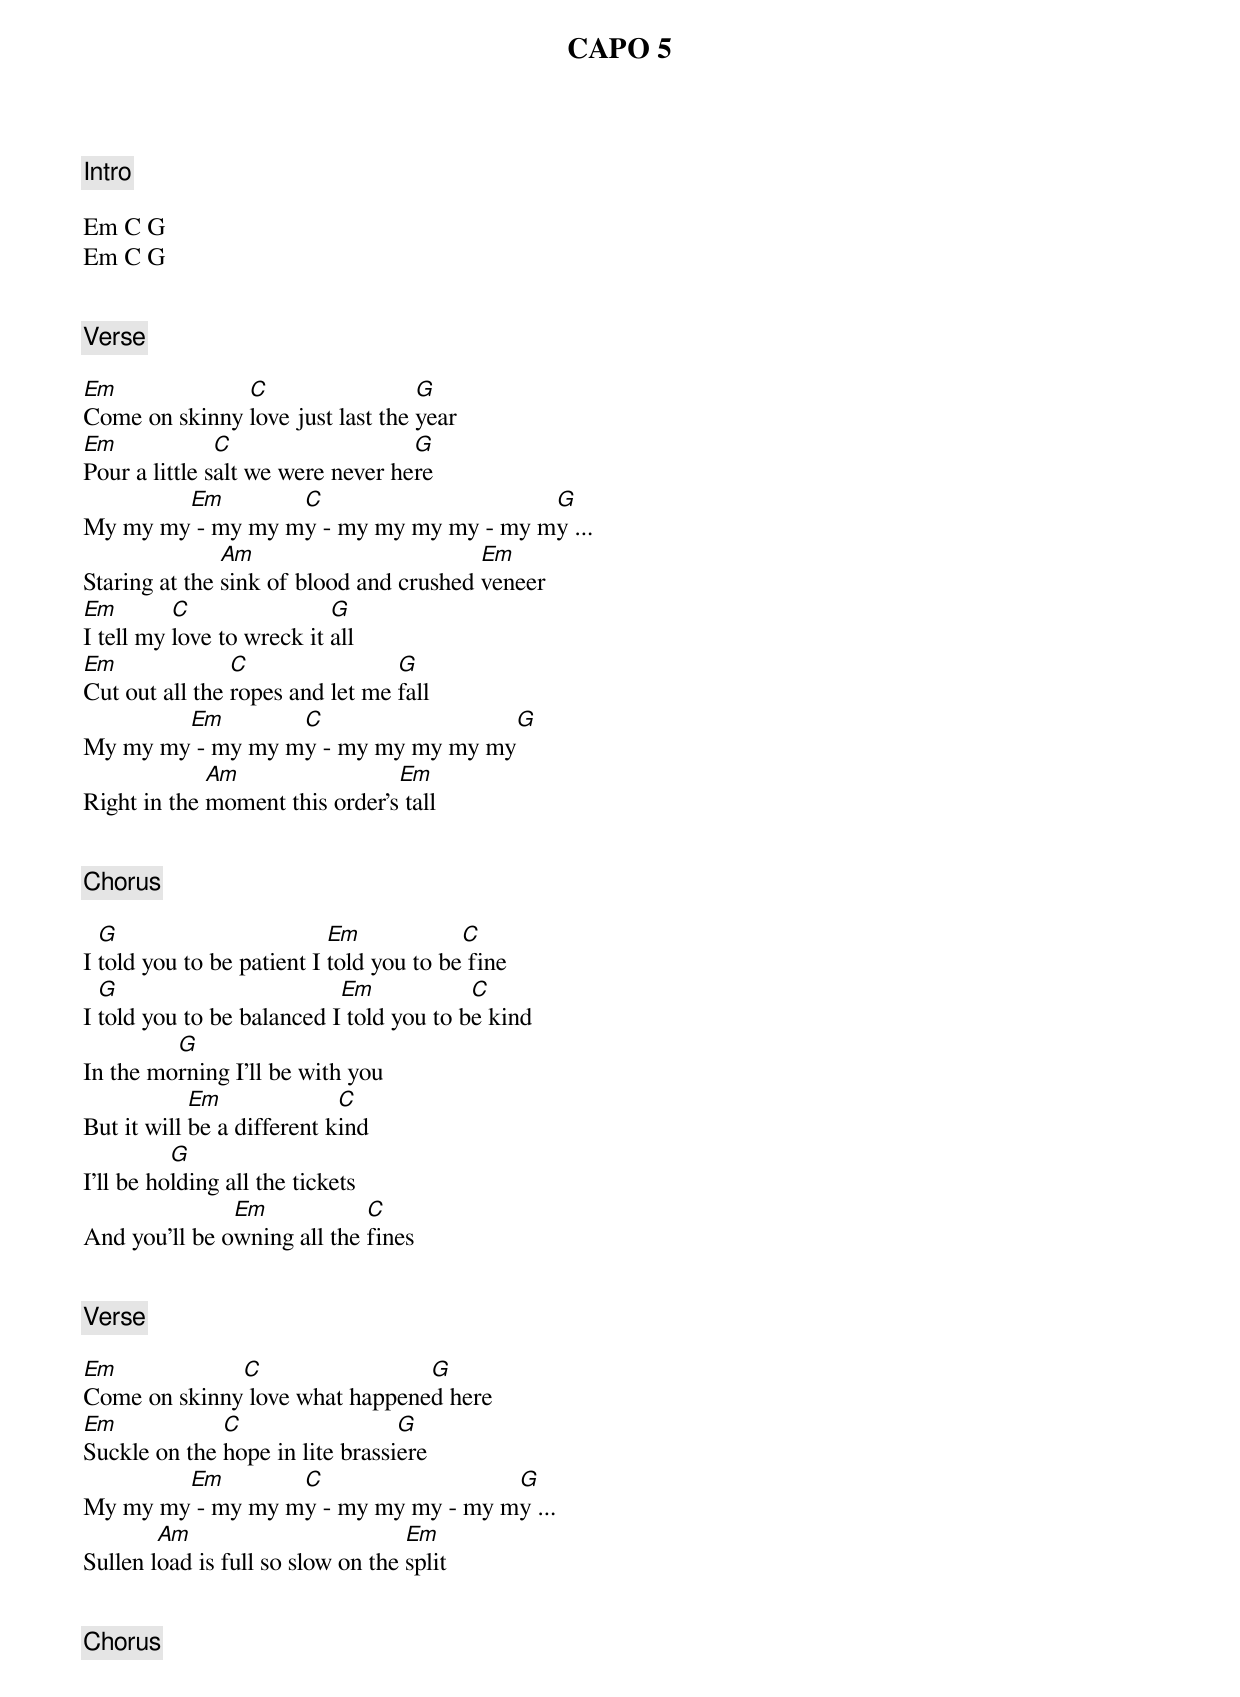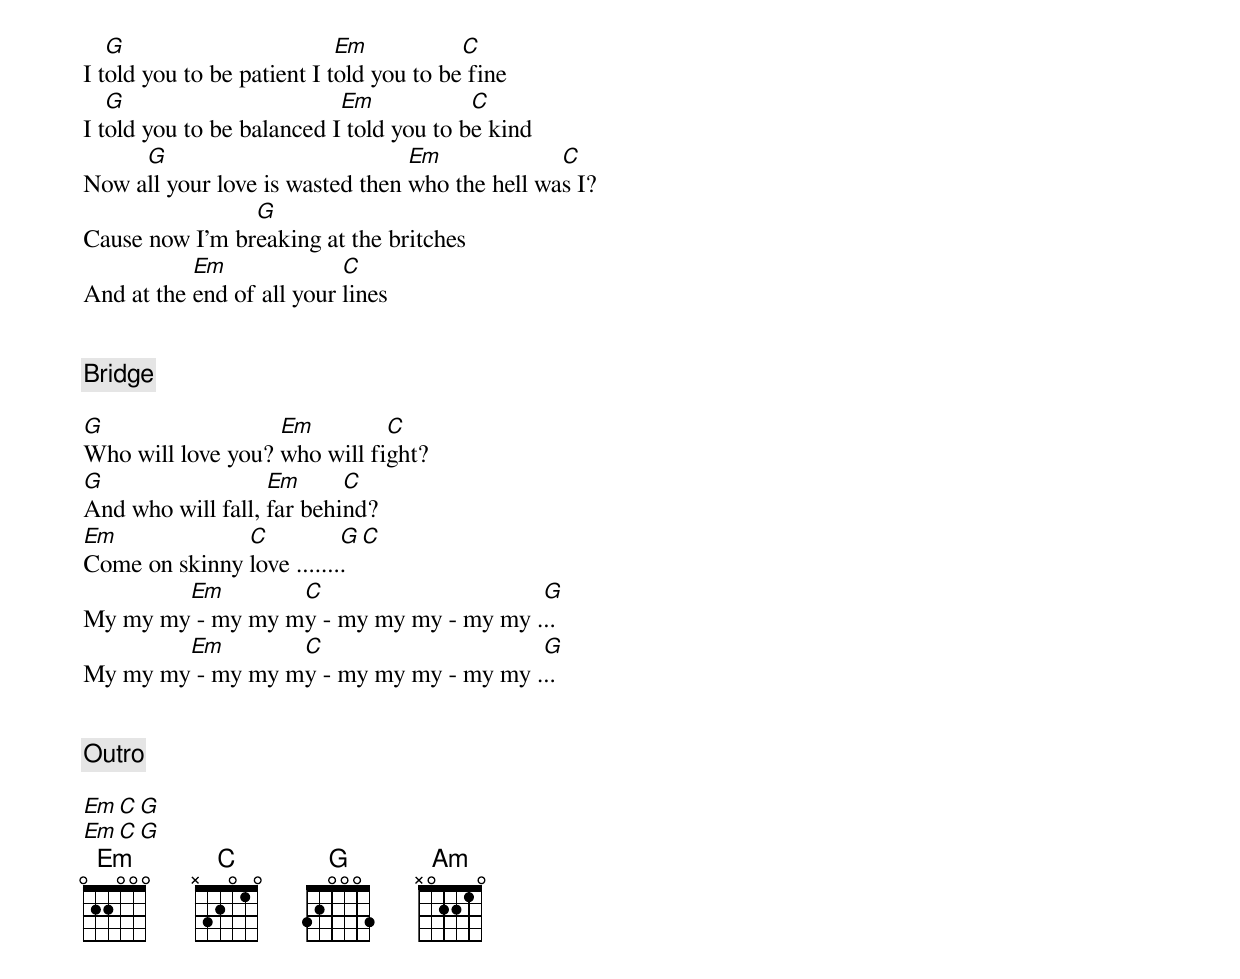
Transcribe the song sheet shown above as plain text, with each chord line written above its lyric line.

CAPO 5

[Intro]

Em C G
Em C G


[Verse]

Em             C                  G
Come on skinny love just last the year
Em             C                   G
Pour a little salt we were never here
        Em        C                     G
My my my - my my my - my my my my - my my ...
               Am                        Em
Staring at the sink of blood and crushed veneer
Em        C                G
I tell my love to wreck it all
Em              C                G
Cut out all the ropes and let me fall
        Em        C                    G
My my my - my my my - my my my my my
             Am                 Em
Right in the moment this order's tall


[Chorus]

  G                        Em            C
I told you to be patient I told you to be fine
  G                        Em            C
I told you to be balanced I told you to be kind
         G
In the morning I'll be with you
            Em              C
But it will be a different kind
          G
I'll be holding all the tickets
               Em            C
And you'll be owning all the fines


[Verse]

Em            C                 G
Come on skinny love what happened here
Em            C                  G
Suckle on the hope in lite brassiere
        Em        C                  G
My my my - my my my - my my my - my my ...
        Am                         Em
Sullen load is full so slow on the split


[Chorus]

   G                        Em           C
I told you to be patient I told you to be fine
   G                       Em            C
I told you to be balanced I told you to be kind
     G                           Em             C
Now all your love is wasted then who the hell was I?
                G
Cause now I'm breaking at the britches
           Em              C
And at the end of all your lines


[Bridge]

G                  Em         C
Who will love you? who will fight?
G                  Em      C
And who will fall, far behind?
Em             C           G   C
Come on skinny love ........
        Em        C                     G
My my my - my my my - my my my - my my ...
        Em        C                     G
My my my - my my my - my my my - my my ...


[Outro]

Em  C  G
Em  C  G
